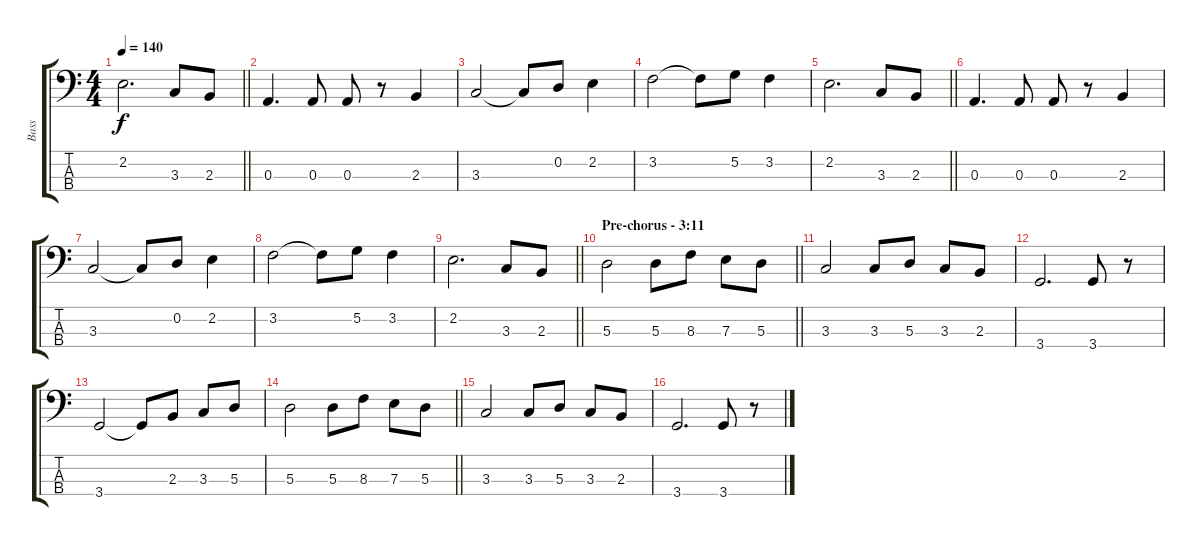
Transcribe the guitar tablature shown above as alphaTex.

\track ("Bass" "Bass") {instrument electricbassfinger}
\staff {score tabs}
\tuning (G2 D2 A1 E1) {hide}
\ts (4 4)
\tempo 140
\clef f4
\barLineRight lightlight
\ks c
2.2.2{d dy f} 3.3.8 2.3.8 |
0.3.4{d} 0.3.8 0.3.8 r.8 2.3.4 |
3.3.2 3.3{t}.8 0.2.8 2.2.4 |
3.2.2 3.2{t}.8 5.2.8 3.2.4 |
\barLineRight lightlight
2.2.2{d} 3.3.8 2.3.8 |
0.3.4{d} 0.3.8 0.3.8 r.8 2.3.4 |
3.3.2 3.3{t}.8 0.2.8 2.2.4 |
3.2.2 3.2{t}.8 5.2.8 3.2.4 |
\barLineRight lightlight
2.2.2{d} 3.3.8 2.3.8 |
\section ("" "Pre-chorus - 3:11")
\barLineRight lightlight
5.3.2 5.3.8 8.3.8 7.3.8 5.3.8 |
3.3.2 3.3.8 5.3.8 3.3.8 2.3.8 |
3.4.2{d} 3.4.8 r.8 |
3.4.2 3.4{t}.8 2.3.8 3.3.8 5.3.8 |
\barLineRight lightlight
5.3.2 5.3.8 8.3.8 7.3.8 5.3.8 |
3.3.2 3.3.8 5.3.8 3.3.8 2.3.8 |
3.4.2{d} 3.4.8 r.8
